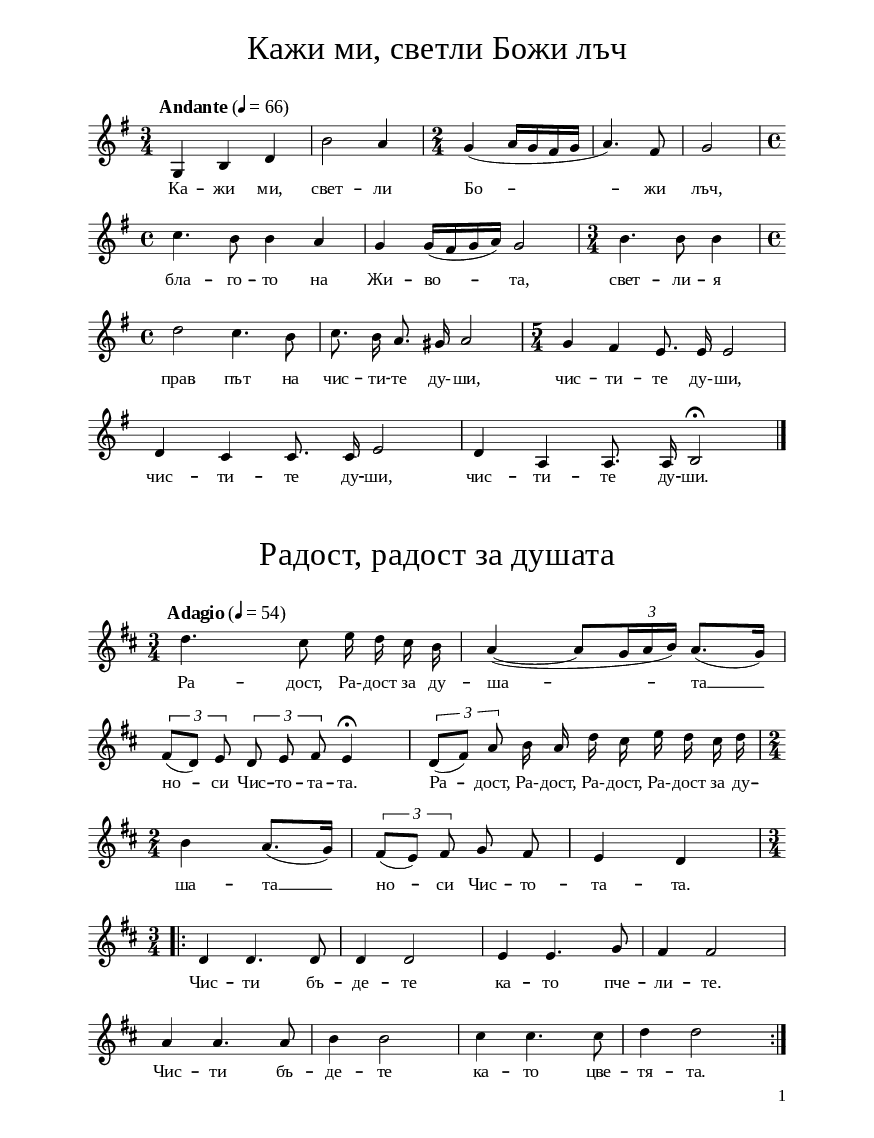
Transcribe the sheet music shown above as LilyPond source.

\version "2.24.2"

% include paper part and global functions
\include "include/globals.ily"

\bookpart {
  \label #'ref167_2
  \tocItem \markup "Кажи ми, светли Божи лъч"
  \paper {
    print-all-headers = ##t
    print-page-number = ##t
    print-first-page-number = ##t

    % put page numbers on the bottom
    oddHeaderMarkup = \markup ""
    evenHeaderMarkup = \markup ""
    oddFooterMarkup = \markup
    \fill-line {
      ""
      \if \should-print-page-number \fromproperty #'page:page-number-string
    }
    evenFooterMarkup = \markup
    \fill-line {
      \if \should-print-page-number \fromproperty #'page:page-number-string
      ""
    }

    left-margin = 1.5\cm
    right-margin = 1.5\cm
    top-margin = 1.6\cm
    bottom-margin = 1.2\cm
    ragged-bottom = ##t % do not spread the staves to fill the whole vertical space

    % change distance between staves
    system-system-spacing =
    #'((basic-distance . 10)
       (minimum-distance . 6)
       (padding . 1)
       (stretchability . 12))
  }
  \score {
    \include "include/score-layout.ily"

    \new Voice \absolute {
      \clef treble
      \key g \major
      \time 3/4
      \tempoFunc "Andante" 4 "66"
      \autoBeamOff
      g4  b4  d'4 | % 2
      b'2  a'4 | % 3
      \time 2/4  | % 3
      g'4 (  a'16 [  g'16  fis'16  g'16
      ] | % 4
      a'4. )  fis'8 | % 5
      g'2 \break | % 6
      \time 4/4  | % 6
      c''4.  b'8  b'4  a'4 | % 7
      g'4  g'16 ( [  fis'16  g'16  a'16
      ) ]  g'2 | % 8
      \time 3/4  | % 8
      b'4.  b'8  b'4 \break | % 9
      \time 4/4  | % 9
      d''2  c''4.  b'8 |
      c''8.  b'16  a'8.  gis'16
      a'2 | % 11
      \time 5/4  | % 11
      g'4  fis'4  e'8.  e'16  e'2
      \break | % 12
      d'4  c'4  c'8.  c'16  e'2 | % 13
      d'4  a4  a8.  a16  b2 ^\fermata
      \bar "|."
    }

    \addlyrics {
      Ка -- жи ми, свет -- ли Бо --
      жи лъч, бла -- го -- то
      на Жи -- во --   та, свет --
      ли -- я прав път на чис -- ти --
      те "ду-" -- ши, чис -- ти -- те "ду-" --
      ши, чис -- ти -- те ду -- ши, чис --
      ти -- те ду -- ши.}

      \header {
        title = \titleFunc "Кажи ми, светли Божи лъч" "Kaži mi, svetli Boži lăč"
      }

      \midi{}

    } % score

    \label #'ref155_1
    \tocItem \markup "Радост, радост за душата"
    \score {
      \include "include/score-layout.ily"

      \new Voice \absolute {
        \clef treble
        \key d \major
        \time 3/4
        \tempoFunc "Adagio" 4 "54"
        \autoBeamOff
        d''4.  cis''8  e''16  d''16
        cis''16  b'16 | % 2
        a'4 ( ~  a'8 [ \once \omit TupletBracket
        \times 2/3  {
          g'16  a'16  b'16 ) ]
        }
        a'8. ( [  g'16 ) ] \break | % 3

        \times 2/3  {
          fis'8 ( [  d'8 ) ] e'8
        }

        \times 2/3  {
          d'8   e'8  fis'8
        }
        e'4 ^\fermata \noBreak | % 4

        \times 2/3  {
          d'8 ([  fis'8 ]) a'8
        }
        b'16  a'16  d''16  cis''16
        e''16  d''16  cis''16  d''16
        \break | % 5
        \time 2/4
        b'4  a'8. [(  g'16 )]
        \times 2/3  {
          fis'8 ( [  e'8 ) ] fis'8
        }
        % 6
        g'8  fis'8  e'4  d'4 \time 3/4 \break \repeat
        volta 2 {
          | % 7
          d'4  d'4.  d'8 | % 8
          d'4  d'2 | % 9
          e'4  e'4.  g'8 |
          fis'4  fis'2 \break | % 11
          a'4  a'4.  a'8 | % 12
          b'4  b'2 | % 13
          cis''4  cis''4.  cis''8 | % 14
          d''4  d''2
        }

      }

      \addlyrics {
        Ра -- дост, "Ра-" -- дост за ду -- ша
        --  та __  но -- си
        Чис -- то -- та -- та. Ра -- дост,
        "Ра-" -- дост, "Ра-" -- дост, "Ра-" -- дост
        за ду -- ша -- та __  но -- си
        Чис -- то -- та -- та. Чис -- ти бъ --
        де -- те ка -- то пче -- ли -- те.
        Чис -- ти бъ -- де -- те ка -- то
        цве -- тя -- та.
      }

      \header {
        title = \titleFunc "Радост, радост за душата" "Radost, radost za dušata"
      }

      \midi{}

    } % score


  } % bookpart

  % Più mosso
  %
